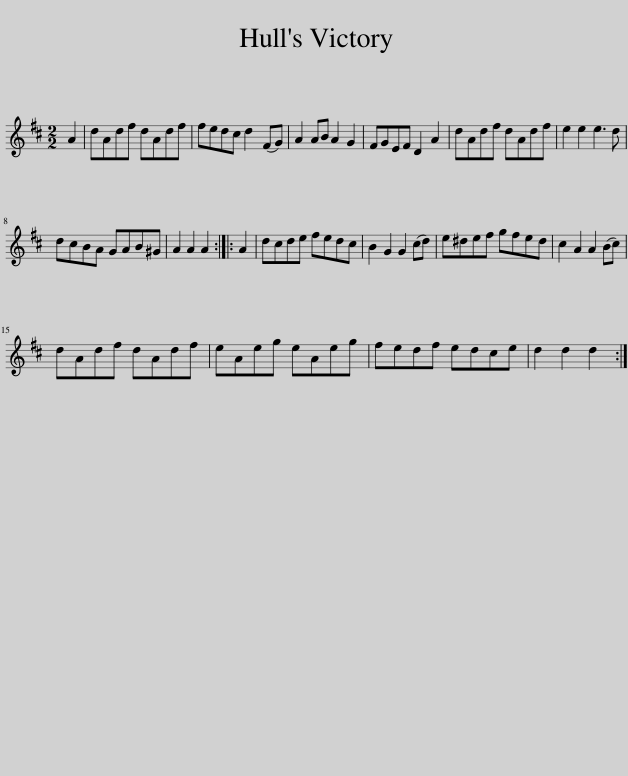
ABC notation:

X:1
L:1/8
M:2/2
I:linebreak $
K:D
V:1 treble
V:1
 A2 | dAdf dAdf | fedc d2 (FG) | A2 AB A2 G2 | FGEF D2 A2 | %5
 dAdf dAdf | e2 e2 e3 d |$ dcBA GAB^G | A2 A2 A2 :: A2 | %10
 dcde fedc | B2 G2 G2 (cd) | e^def gfed | c2 A2 A2 (Bc) |$ dAdf dAdf | %15
 eAeg eAeg | fedf edce | d2 d2 d2 :| %18
